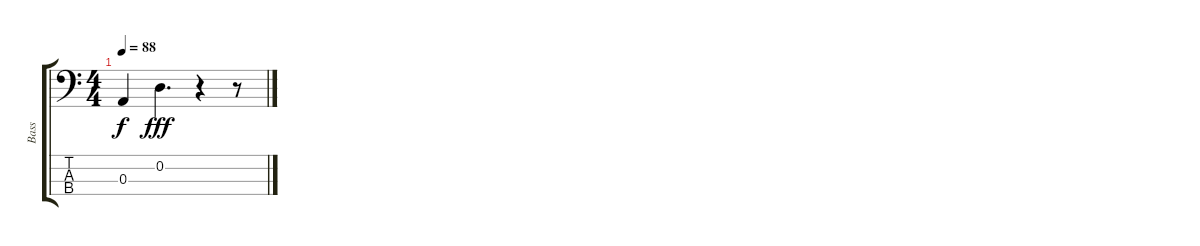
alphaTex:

\track ("Bass" "Bass") {instrument electricbasspick}
\staff {score tabs}
\tuning (G2 D2 A1 E1) {hide}
\ts (4 4)
\tempo 88
\clef f4
\ks c
0.3{t}.4{dy f} 0.2.4{d dy fff} r.4 r.8
